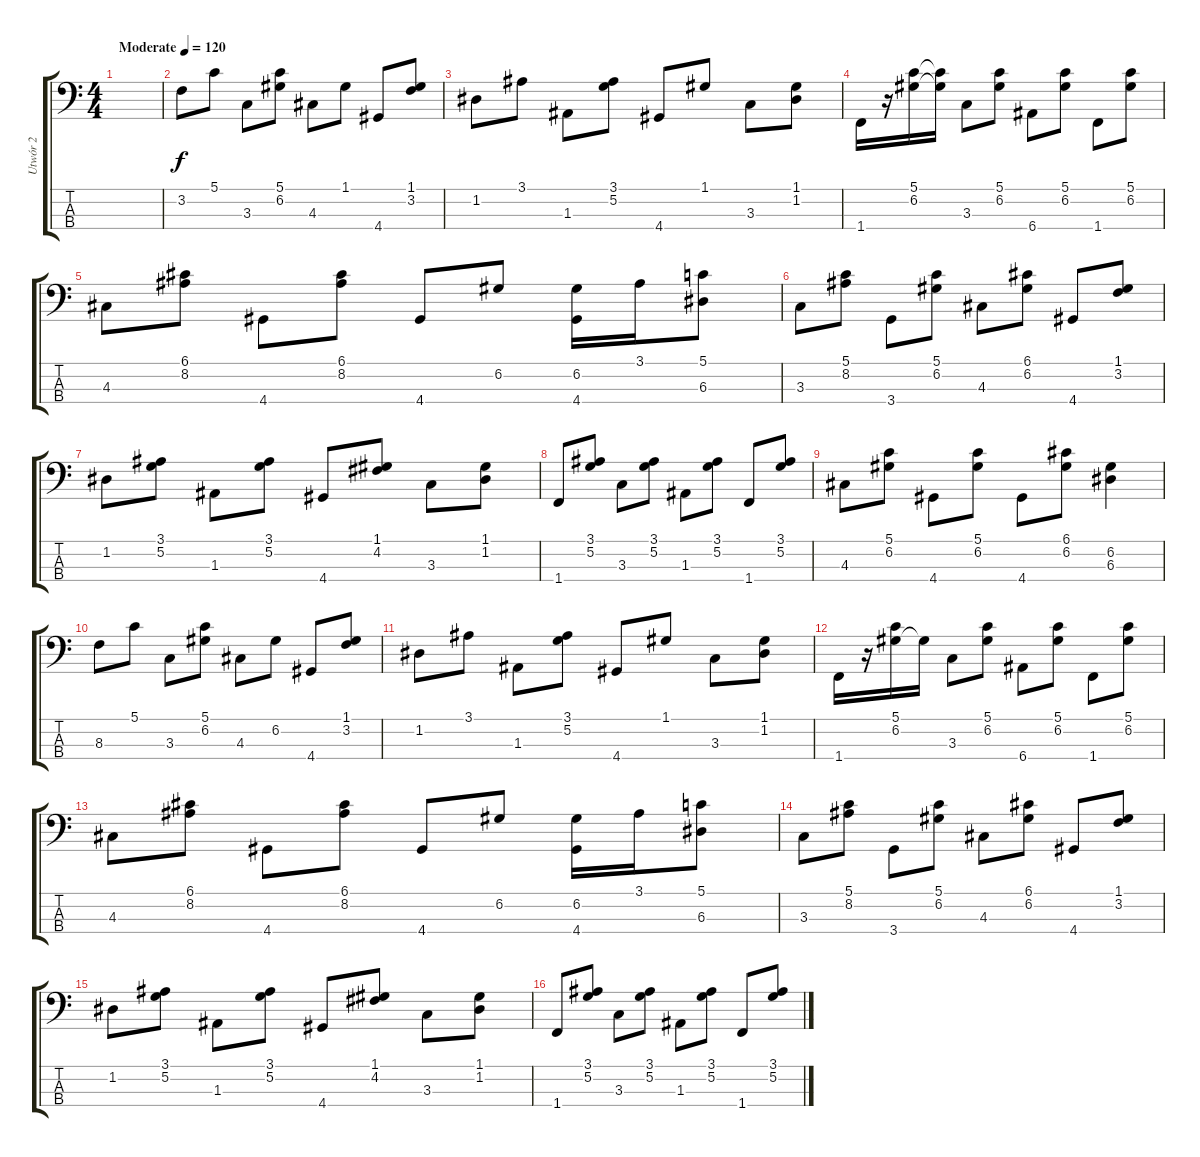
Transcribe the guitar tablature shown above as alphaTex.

\track ("Utwór 2" "Utwór 2") {instrument electricbassfinger}
\staff {score tabs}
\tuning (G2 D2 A1 E1) {hide}
\ts (4 4)
\tempo (120 "Moderate")
\clef f4
\ks c
|
3.2.8 5.1.8 3.3.8 (5.1 6.2).8 4.3.8 1.1.8 4.4.8 (1.1 3.2).8 |
1.2.8 3.1.8 1.3.8 (3.1 5.2).8 4.4.8 1.1.8 3.3.8 (1.1 1.2).8 |
1.4.16 r.16 (5.1 6.2).16 (5.1{t} 6.2{t}).16 3.3.8 (5.1 6.2).8 6.4.8 (5.1 6.2).8 1.4.8 (5.1 6.2).8 |
4.3.8 (6.1 8.2).8 4.4.8 (6.1 8.2).8 4.4.8 6.2.8 (6.2 4.4).16 3.1.16 (5.1 6.3).8 |
3.3.8 (5.1 8.2).8 3.4.8 (5.1 6.2).8 4.3.8 (6.1 6.2).8 4.4.8 (1.1 3.2).8 |
1.2.8 (3.1 5.2).8 1.3.8 (3.1 5.2).8 4.4.8 (1.1 4.2).8 3.3.8 (1.1 1.2).8 |
1.4.8 (3.1 5.2).8 3.3.8 (3.1 5.2).8 1.3.8 (3.1 5.2).8 1.4.8 (3.1 5.2).8 |
4.3.8 (5.1 6.2).8 4.4.8 (5.1 6.2).8 4.4.8 (6.1 6.2).8 (6.2 6.3).4 |
8.3.8 5.1.8 3.3.8 (5.1 6.2).8 4.3.8 6.2.8 4.4.8 (1.1 3.2).8 |
1.2.8 3.1.8 1.3.8 (3.1 5.2).8 4.4.8 1.1.8 3.3.8 (1.1 1.2).8 |
1.4.16 r.16 (5.1 6.2).16 6.2{t}.16 3.3.8 (5.1 6.2).8 6.4.8 (5.1 6.2).8 1.4.8 (5.1 6.2).8 |
4.3.8 (6.1 8.2).8 4.4.8 (6.1 8.2).8 4.4.8 6.2.8 (6.2 4.4).16 3.1.16 (5.1 6.3).8 |
3.3.8 (5.1 8.2).8 3.4.8 (5.1 6.2).8 4.3.8 (6.1 6.2).8 4.4.8 (1.1 3.2).8 |
1.2.8 (3.1 5.2).8 1.3.8 (3.1 5.2).8 4.4.8 (1.1 4.2).8 3.3.8 (1.1 1.2).8 |
1.4.8 (3.1 5.2).8 3.3.8 (3.1 5.2).8 1.3.8 (3.1 5.2).8 1.4.8 (3.1 5.2).8
